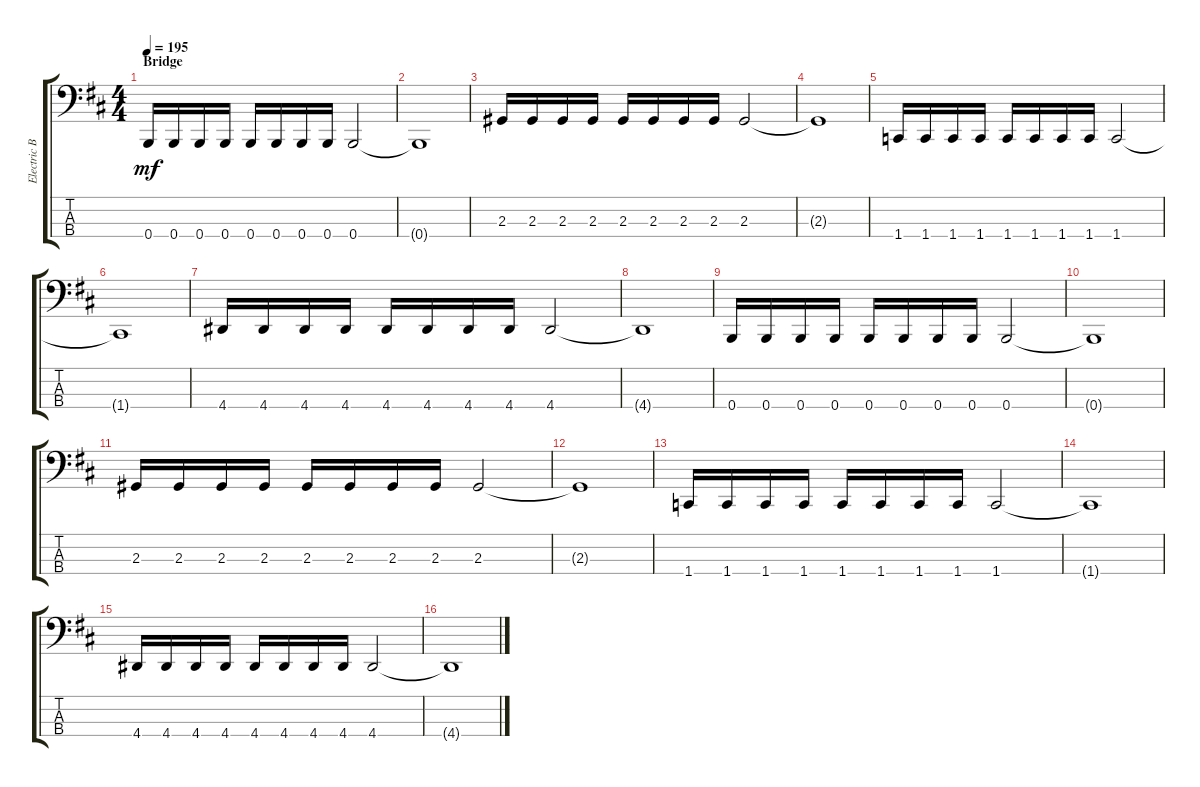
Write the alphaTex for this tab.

\track ("Electric Bass" "Electric B") {instrument electricbassfinger}
\staff {score tabs}
\tuning (E2 B1 Gb1 B0) {hide}
\ts (4 4)
\section ("" "Bridge")
\tempo 195
\clef f4
\ks bminor
0.4.16{dy mf} 0.4.16 0.4.16 0.4.16 0.4.16 0.4.16 0.4.16 0.4.16 0.4.2 |
0.4{t}.1 |
2.3.16 2.3.16 2.3.16 2.3.16 2.3.16 2.3.16 2.3.16 2.3.16 2.3.2 |
2.3{t}.1 |
1.4.16 1.4.16 1.4.16 1.4.16 1.4.16 1.4.16 1.4.16 1.4.16 1.4.2 |
1.4{t}.1 |
4.4.16 4.4.16 4.4.16 4.4.16 4.4.16 4.4.16 4.4.16 4.4.16 4.4.2 |
4.4{t}.1 |
0.4.16 0.4.16 0.4.16 0.4.16 0.4.16 0.4.16 0.4.16 0.4.16 0.4.2 |
0.4{t}.1 |
2.3.16 2.3.16 2.3.16 2.3.16 2.3.16 2.3.16 2.3.16 2.3.16 2.3.2 |
2.3{t}.1 |
1.4.16 1.4.16 1.4.16 1.4.16 1.4.16 1.4.16 1.4.16 1.4.16 1.4.2 |
1.4{t}.1 |
4.4.16 4.4.16 4.4.16 4.4.16 4.4.16 4.4.16 4.4.16 4.4.16 4.4.2 |
4.4{t}.1
